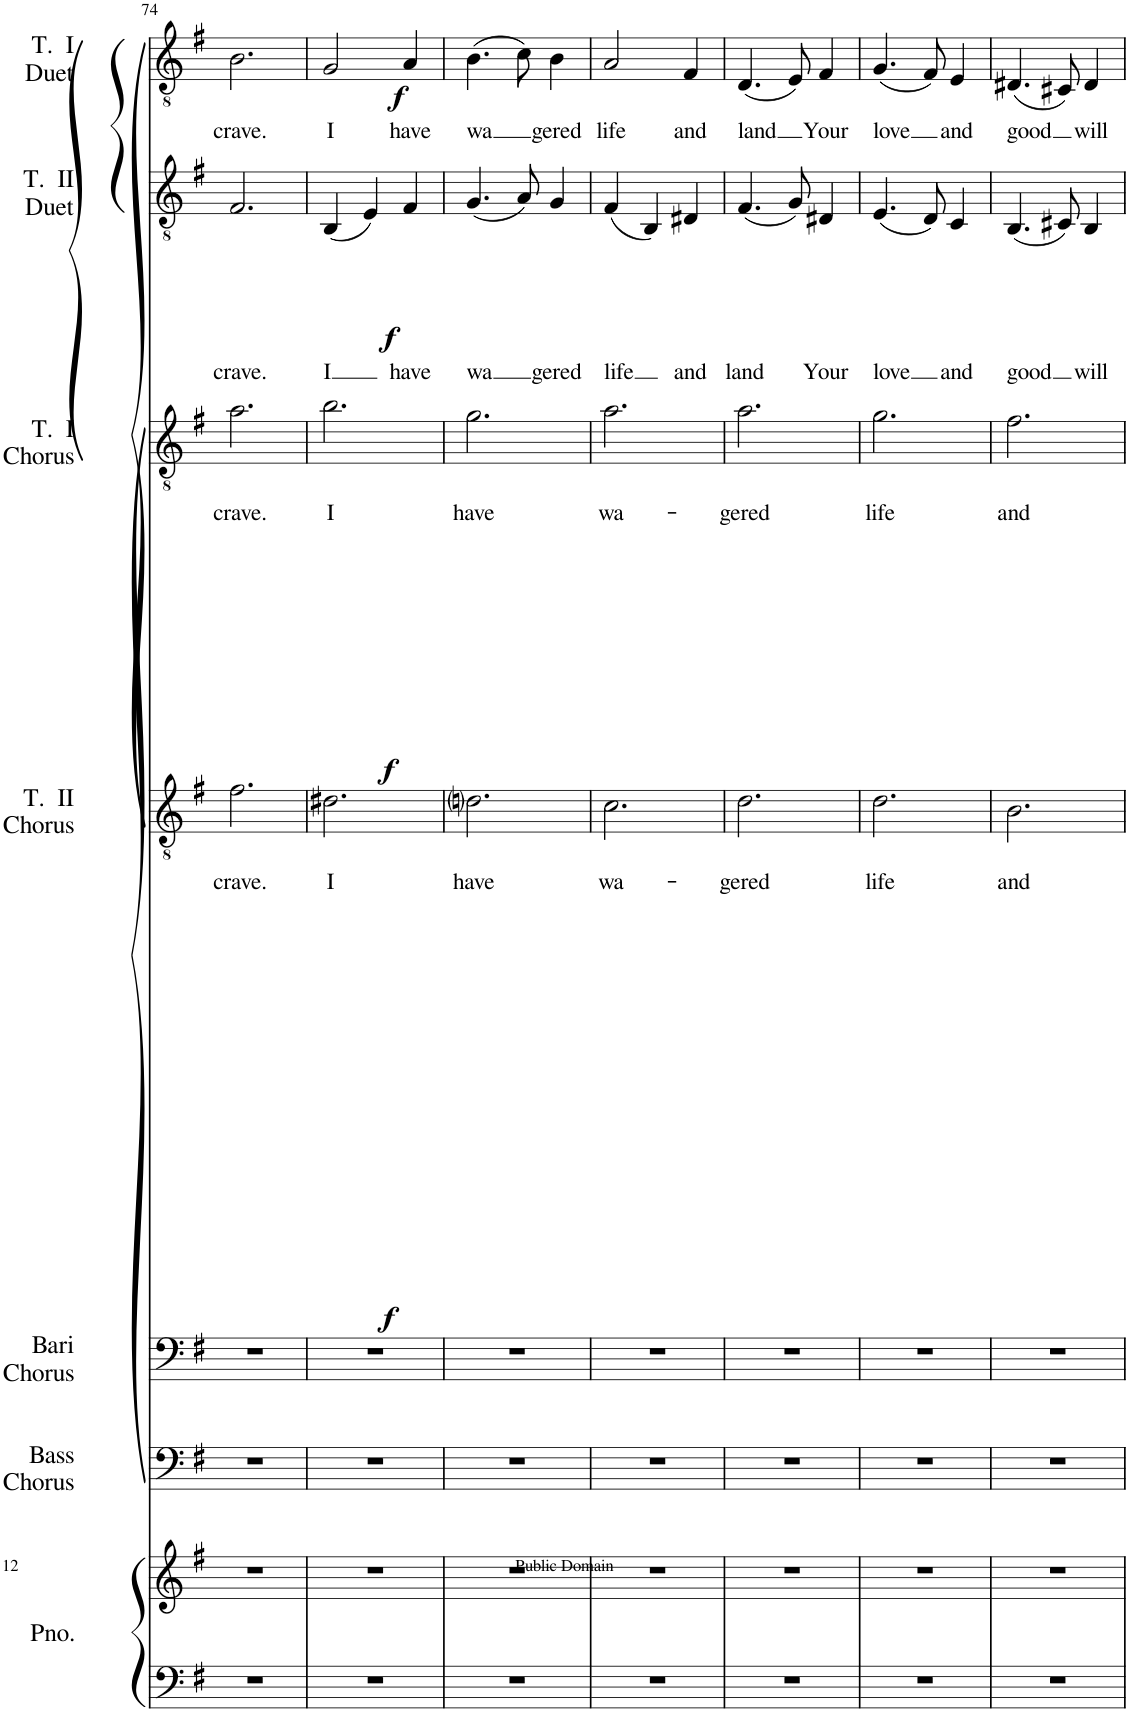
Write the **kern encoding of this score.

**kern	**kern	**kern	**kern	**kern	**text	**text	**dynam	**kern	**text	**text	**dynam	**kern	**text	**text	**dynam	**kern	**text	**text	**dynam
*part7	*part7	*part6	*part5	*part4	*part4	*part4	*part4	*part3	*part3	*part3	*part3	*part2	*part2	*part2	*part2	*part1	*part1	*part1	*part1
*staff8	*staff7	*staff6	*staff5	*staff4	*staff4	*staff4	*staff4	*staff3	*staff3	*staff3	*staff3	*staff2	*staff2	*staff2	*staff2	*staff1	*staff1	*staff1	*staff1
*I"Piano	*	*I"Bass Chorus	*I"Baritone Chorus	*I"Tenor II Chorus	*	*	*	*I"Tenor I Chorus	*	*	*	*I"Tenor II Duet	*	*	*	*I"Tenor I Duet	*	*	*
*I'Pno.	*	*I'Bass Chorus	*I'Bari Chorus	*I'T.  II Chorus	*	*	*	*I'T.  I Chorus	*	*	*	*I'T.  II Duet	*	*	*	*I'T.  I Duet	*	*	*
!!LO:PB:g=z
*clefF4	*clefG2	*clefF4	*clefF4	*clefGv2	*	*	*	*clefGv2	*	*	*	*clefGv2	*	*	*	*clefGv2	*	*	*
*k[f#]	*k[f#]	*k[f#]	*k[f#]	*k[f#]	*	*	*	*k[f#]	*	*	*	*k[f#]	*	*	*	*k[f#]	*	*	*
*M3/4	*M3/4	*M3/4	*M3/4	*M3/4	*	*	*	*M3/4	*	*	*	*M3/4	*	*	*	*M3/4	*	*	*
=74	=74	=74	=74	=74	=74	=74	=74	=74	=74	=74	=74	=74	=74	=74	=74	=74	=74	=74	=74
!	!	!	!	!	!	!LO:LY:b	!	!	!	!LO:LY:b	!	!	!	!LO:LY:b	!	!	!	!LO:LY:b	!
2.r	2.r	2.r	2.r	2.f#\	.	crave.	.	2.a\	.	crave.	.	2.F#/	.	crave.	.	2.B\	.	crave.	.
=75	=75	=75	=75	=75	=75	=75	=75	=75	=75	=75	=75	=75	=75	=75	=75	=75	=75	=75	=75
!	!	!	!	!	!	!LO:LY:b	!LO:DY:b	!	!	!LO:LY:b	!LO:DY:b	!	!	!LO:LY:b	!LO:DY:b	!	!	!LO:LY:b	!LO:DY:b
2.r	2.r	2.r	2.r	2.d#X\	.	I	f	2.b\	.	I	f	(4BB/	.	I	f	2G/	.	I	f
.	.	.	.	.	.	.	.	.	.	.	.	4E/)	.	.	.	.	.	.	.
!	!	!	!	!	!	!	!	!	!	!	!	!	!	!LO:LY:b	!	!	!	!LO:LY:b	!
.	.	.	.	.	.	.	.	.	.	.	.	4F#/	.	have	.	4A/	.	have	.
=76	=76	=76	=76	=76	=76	=76	=76	=76	=76	=76	=76	=76	=76	=76	=76	=76	=76	=76	=76
!	!	!	!	!	!	!LO:LY:b	!	!	!	!LO:LY:b	!	!	!	!LO:LY:b	!	!	!	!LO:LY:b	!
2.r	2.r	2.r	2.r	2.dni\	.	have	.	2.g\	.	have	.	(4.G/	.	wa	.	(4.B\	.	wa	.
.	.	.	.	.	.	.	.	.	.	.	.	8A/)	.	.	.	8c\)	.	.	.
!	!	!	!	!	!	!	!	!	!	!	!	!	!	!LO:LY:b	!	!	!	!LO:LY:b	!
.	.	.	.	.	.	.	.	.	.	.	.	4G/	.	gered	.	4B\	.	gered	.
=77	=77	=77	=77	=77	=77	=77	=77	=77	=77	=77	=77	=77	=77	=77	=77	=77	=77	=77	=77
!	!	!	!	!	!	!LO:LY:b	!	!	!	!LO:LY:b	!	!	!	!LO:LY:b	!	!	!	!LO:LY:b	!
2.r	2.r	2.r	2.r	2.c\	.	wa-	.	2.a\	.	wa-	.	(4F#/	.	life	.	2A/	.	life	.
.	.	.	.	.	.	.	.	.	.	.	.	4BB/)	.	.	.	.	.	.	.
!	!	!	!	!	!	!	!	!	!	!	!	!	!	!LO:LY:b	!	!	!	!LO:LY:b	!
.	.	.	.	.	.	.	.	.	.	.	.	4D#X/	.	and	.	4F#/	.	and	.
=78	=78	=78	=78	=78	=78	=78	=78	=78	=78	=78	=78	=78	=78	=78	=78	=78	=78	=78	=78
!	!	!	!	!	!	!LO:LY:b	!	!	!	!LO:LY:b	!	!	!	!LO:LY:b	!	!	!	!LO:LY:b	!
2.r	2.r	2.r	2.r	2.d\	.	-gered	.	2.a\	.	-gered	.	(4.F#/	.	land	.	(4.D/	.	land	.
.	.	.	.	.	.	.	.	.	.	.	.	8G/)	.	.	.	8E/)	.	.	.
!	!	!	!	!	!	!	!	!	!	!	!	!	!	!LO:LY:b	!	!	!	!LO:LY:b	!
.	.	.	.	.	.	.	.	.	.	.	.	4D#X/	.	Your	.	4F#/	.	Your	.
=79	=79	=79	=79	=79	=79	=79	=79	=79	=79	=79	=79	=79	=79	=79	=79	=79	=79	=79	=79
!	!	!	!	!	!	!LO:LY:b	!	!	!	!LO:LY:b	!	!	!	!LO:LY:b	!	!	!	!LO:LY:b	!
2.r	2.r	2.r	2.r	2.d\	.	life	.	2.g\	.	life	.	(4.E/	.	love	.	(4.G/	.	love	.
.	.	.	.	.	.	.	.	.	.	.	.	8D/)	.	.	.	8F#/)	.	.	.
!	!	!	!	!	!	!	!	!	!	!	!	!	!	!LO:LY:b	!	!	!	!LO:LY:b	!
.	.	.	.	.	.	.	.	.	.	.	.	4C/	.	and	.	4E/	.	and	.
=80	=80	=80	=80	=80	=80	=80	=80	=80	=80	=80	=80	=80	=80	=80	=80	=80	=80	=80	=80
!	!	!	!	!	!	!LO:LY:b	!	!	!	!LO:LY:b	!	!	!	!LO:LY:b	!	!	!	!LO:LY:b	!
2.r	2.r	2.r	2.r	2.B\	.	and	.	2.f#\	.	and	.	(4.BB/	.	good	.	(4.D#X/	.	good	.
.	.	.	.	.	.	.	.	.	.	.	.	8C#X/)	.	.	.	8C#X/)	.	.	.
!	!	!	!	!	!	!	!	!	!	!	!	!	!	!LO:LY:b	!	!	!	!LO:LY:b	!
.	.	.	.	.	.	.	.	.	.	.	.	4BB/	.	will	.	4D#/	.	will	.
=	=	=	=	=	=	=	=	=	=	=	=	=	=	=	=	=	=	=	=
*-	*-	*-	*-	*-	*-	*-	*-	*-	*-	*-	*-	*-	*-	*-	*-	*-	*-	*-	*-
